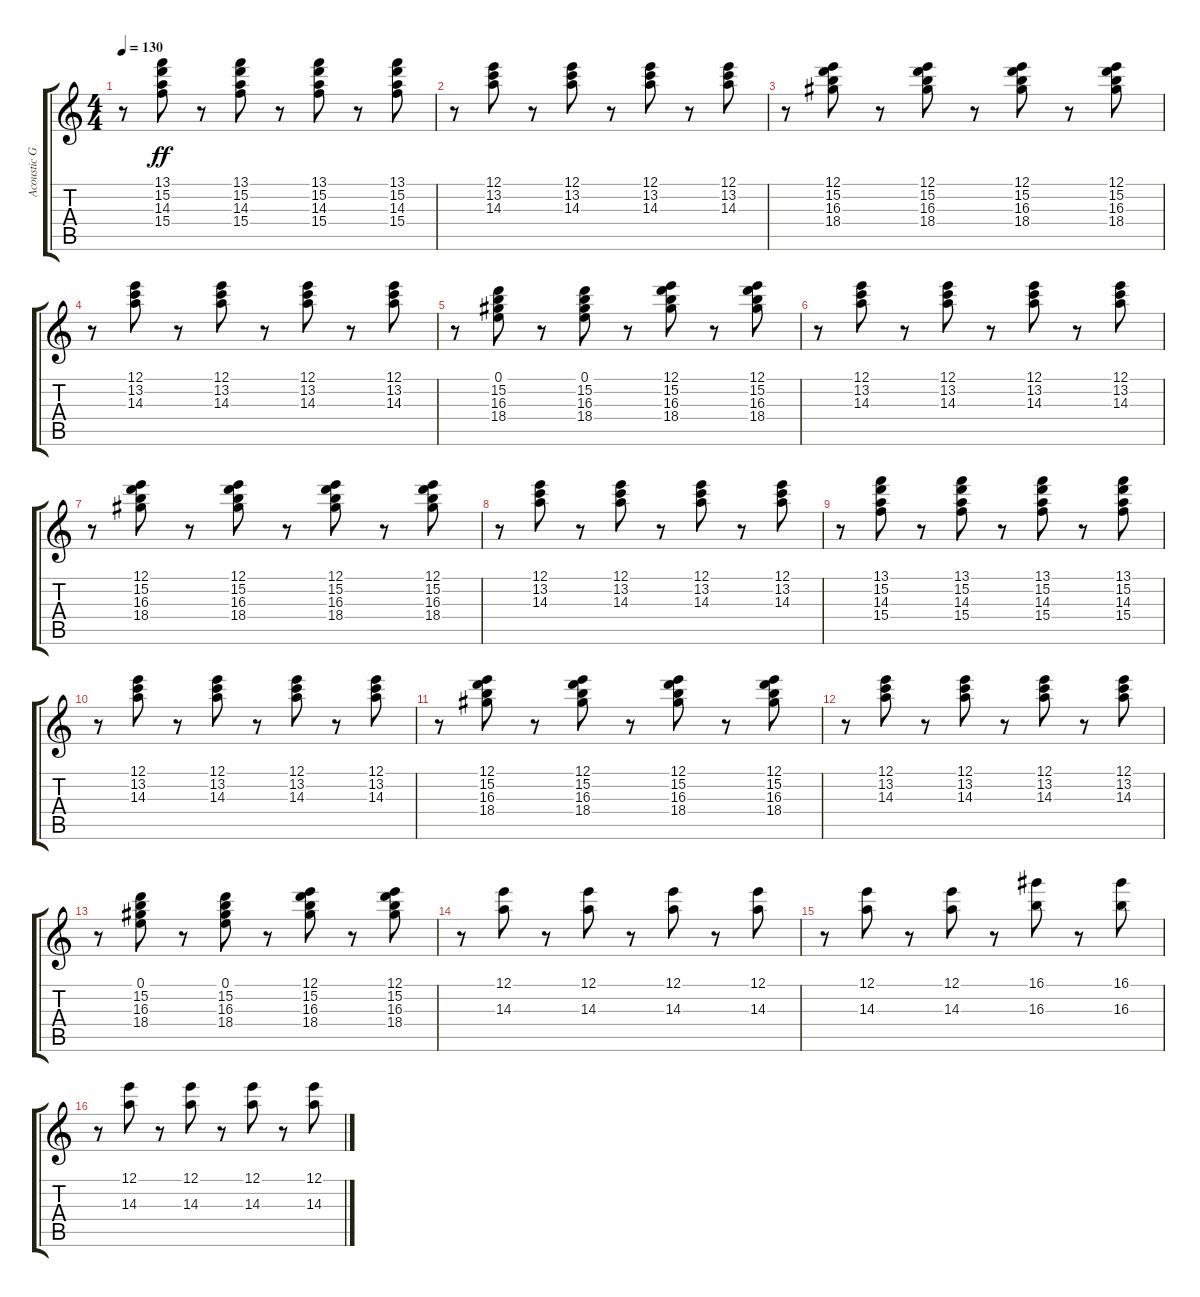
\track ("Acoustic Guitar" "Acoustic G") {instrument acousticguitarsteel}
\staff {score tabs}
\tuning (E4 B3 G3 D3 A2 E2) {hide}
\ts (4 4)
\tempo 130
\clef g2
\ks c
r.8{dy ff} (13.1 15.2 14.3 15.4).8 r.8 (13.1 15.2 14.3 15.4).8 r.8 (13.1 15.2 14.3 15.4).8 r.8 (13.1 15.2 14.3 15.4).8 |
r.8 (12.1 13.2 14.3).8 r.8 (12.1 13.2 14.3).8 r.8 (12.1 13.2 14.3).8 r.8 (12.1 13.2 14.3).8 |
r.8 (12.1 15.2 16.3 18.4).8 r.8 (12.1 15.2 16.3 18.4).8 r.8 (12.1 15.2 16.3 18.4).8 r.8 (12.1 15.2 16.3 18.4).8 |
r.8 (12.1 13.2 14.3).8 r.8 (12.1 13.2 14.3).8 r.8 (12.1 13.2 14.3).8 r.8 (12.1 13.2 14.3).8 |
r.8 (0.1 15.2 16.3 18.4).8 r.8 (0.1 15.2 16.3 18.4).8 r.8 (12.1 15.2 16.3 18.4).8 r.8 (12.1 15.2 16.3 18.4).8 |
r.8 (12.1 13.2 14.3).8 r.8 (12.1 13.2 14.3).8 r.8 (12.1 13.2 14.3).8 r.8 (12.1 13.2 14.3).8 |
r.8 (12.1 15.2 16.3 18.4).8 r.8 (12.1 15.2 16.3 18.4).8 r.8 (12.1 15.2 16.3 18.4).8 r.8 (12.1 15.2 16.3 18.4).8 |
r.8 (12.1 13.2 14.3).8 r.8 (12.1 13.2 14.3).8 r.8 (12.1 13.2 14.3).8 r.8 (12.1 13.2 14.3).8 |
r.8 (13.1 15.2 14.3 15.4).8 r.8 (13.1 15.2 14.3 15.4).8 r.8 (13.1 15.2 14.3 15.4).8 r.8 (13.1 15.2 14.3 15.4).8 |
r.8 (12.1 13.2 14.3).8 r.8 (12.1 13.2 14.3).8 r.8 (12.1 13.2 14.3).8 r.8 (12.1 13.2 14.3).8 |
r.8 (12.1 15.2 16.3 18.4).8 r.8 (12.1 15.2 16.3 18.4).8 r.8 (12.1 15.2 16.3 18.4).8 r.8 (12.1 15.2 16.3 18.4).8 |
r.8 (12.1 13.2 14.3).8 r.8 (12.1 13.2 14.3).8 r.8 (12.1 13.2 14.3).8 r.8 (12.1 13.2 14.3).8 |
r.8 (0.1 15.2 16.3 18.4).8 r.8 (0.1 15.2 16.3 18.4).8 r.8 (12.1 15.2 16.3 18.4).8 r.8 (12.1 15.2 16.3 18.4).8 |
r.8 (12.1 14.3).8 r.8 (12.1 14.3).8 r.8 (12.1 14.3).8 r.8 (12.1 14.3).8 |
r.8 (12.1 14.3).8 r.8 (12.1 14.3).8 r.8 (16.1 16.3).8 r.8 (16.1 16.3).8 |
r.8 (12.1 14.3).8 r.8 (12.1 14.3).8 r.8 (12.1 14.3).8 r.8 (12.1 14.3).8
